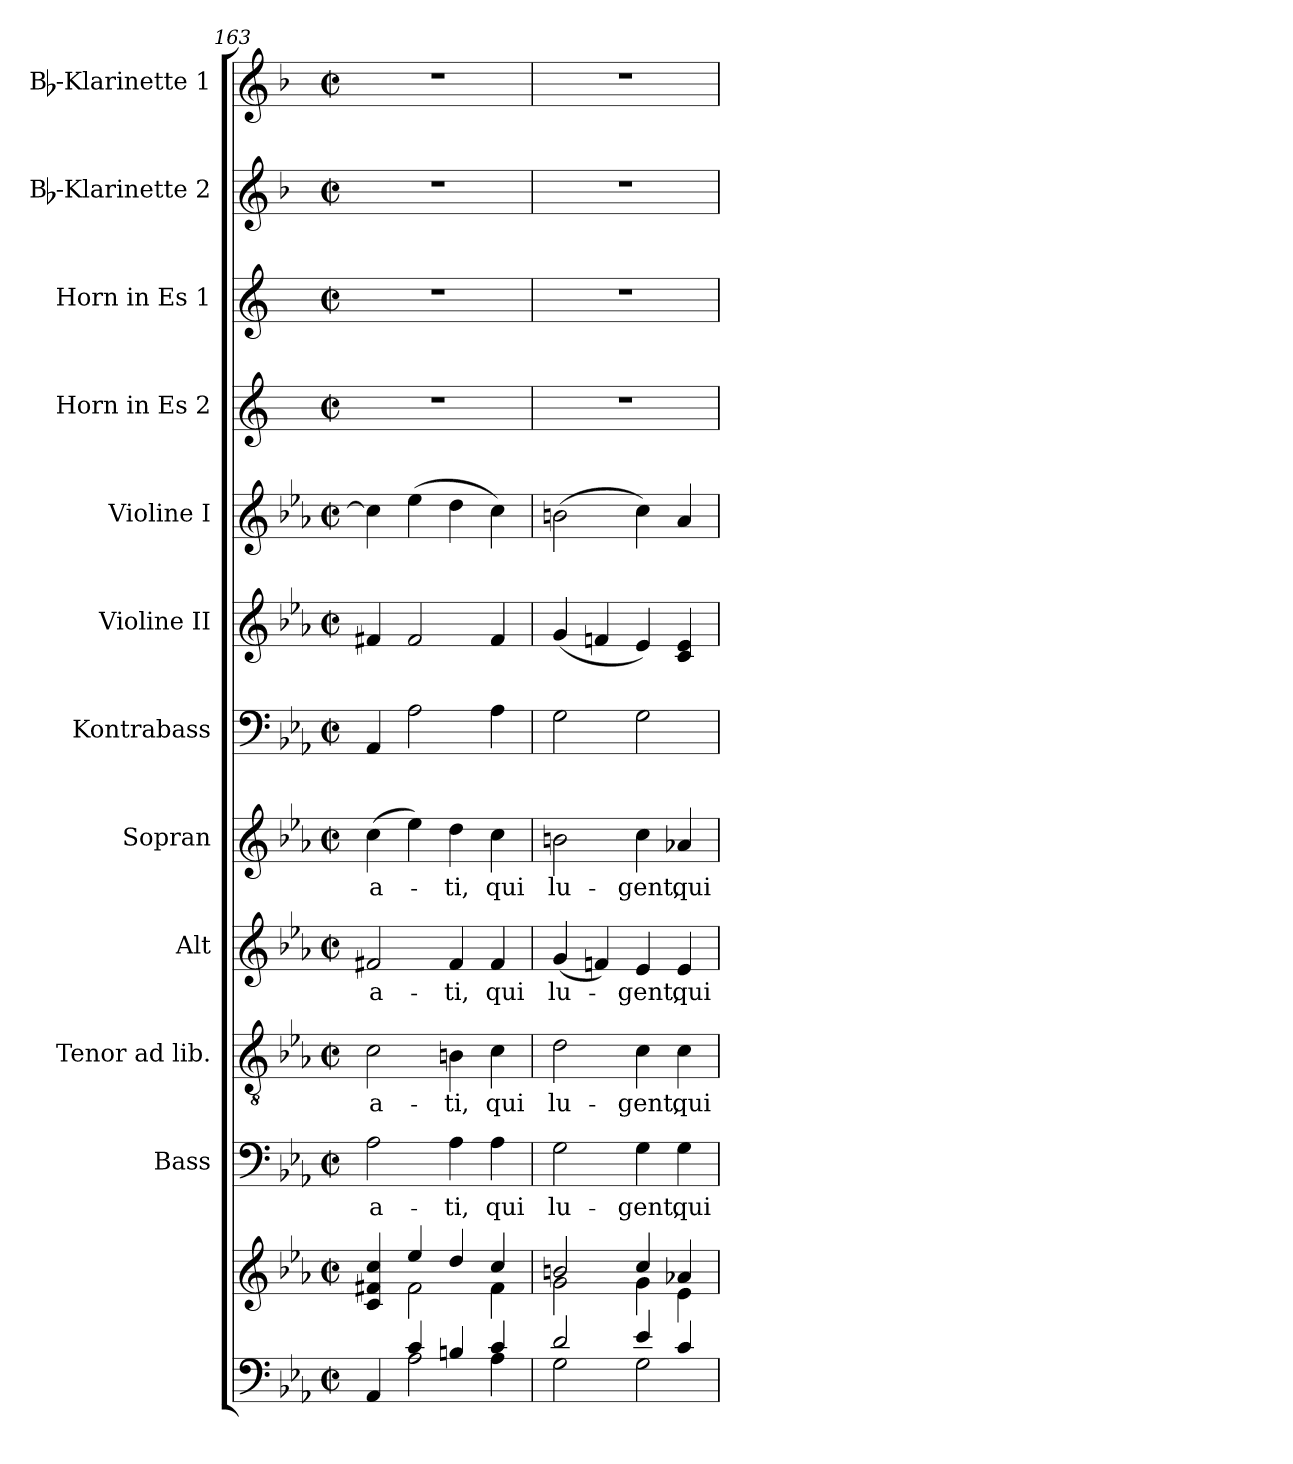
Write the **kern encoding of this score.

**kern	**kern	**kern	**text	**kern	**text	**kern	**text	**kern	**text	**kern	**kern	**kern	**kern	**kern	**kern	**kern
*part12	*part12	*part11	*part11	*part10	*part10	*part9	*part9	*part8	*part8	*part7	*part6	*part5	*part4	*part3	*part2	*part1
*staff13	*staff12	*staff11	*staff11	*staff10	*staff10	*staff9	*staff9	*staff8	*staff8	*staff7	*staff6	*staff5	*staff4	*staff3	*staff2	*staff1
*	*	*I"Bass	*	*I"Tenor ad lib.	*	*I"Alt	*	*I"Sopran	*	*I"Kontrabass	*I"Violine II	*I"Violine I	*I"Horn in Es 2	*I"Horn in Es 1	*I"Bb-Klarinette 2	*I"Bb-Klarinette 1
*	*	*I'B.	*	*I'T.	*	*I'A.	*	*I'S.	*	*I'Kb.	*I'Vl. II	*I'Vl. I	*	*	*I'Bb Kl. 2	*I'Bb Kl. 1
*clefF4	*clefG2	*clefF4	*	*clefGv2	*	*clefG2	*	*clefG2	*	*clefF4	*clefG2	*clefG2	*clefG2	*clefG2	*clefG2	*clefG2
*	*	*	*	*	*	*	*	*	*	*ITrd7c12	*	*	*ITrd5c9	*ITrd5c9	*ITrd1c2	*ITrd1c2
*k[b-e-a-]	*k[b-e-a-]	*k[b-e-a-]	*	*k[b-e-a-]	*	*k[b-e-a-]	*	*k[b-e-a-]	*	*k[b-e-a-]	*k[b-e-a-]	*k[b-e-a-]	*k[b-e-a-]	*k[b-e-a-]	*k[b-e-a-]	*k[b-e-a-]
*E-:	*E-:	*E-:	*	*E-:	*	*E-:	*	*E-:	*	*E-:	*E-:	*E-:	*E-:	*E-:	*E-:	*E-:
*M2/2	*M2/2	*M2/2	*	*M2/2	*	*M2/2	*	*M2/2	*	*M2/2	*M2/2	*M2/2	*M2/2	*M2/2	*M2/2	*M2/2
*met(c|)	*met(c|)	*met(c|)	*	*met(c|)	*	*met(c|)	*	*met(c|)	*	*met(c|)	*met(c|)	*met(c|)	*met(c|)	*met(c|)	*met(c|)	*met(c|)
=163	=163	=163	=163	=163	=163	=163	=163	=163	=163	=163	=163	=163	=163	=163	=163	=163
*^	*^	*	*	*	*	*	*	*	*	*	*	*	*	*	*	*
!	!	!	!	!	!LO:LY:b	!	!LO:LY:b	!	!LO:LY:b	!	!LO:LY:b	!	!	!	!	!	!	!
4AA-/	4ryy	4c/ 4f#X/ 4cc/	4ryy	2A-\	-a-	2c\	-a-	2f#X/	-a-	(>4cc\	-a-	4AAA-/	4f#X/	4cc\]	1r	1r	1r	1r
4c/	2A-\	4ee-/	2f#\	.	.	.	.	.	.	4ee-\)	.	2AA-\	2f#/	(>4ee-\	.	.	.	.
!	!	!	!	!	!LO:LY:b	!	!LO:LY:b	!	!LO:LY:b	!	!LO:LY:b	!	!	!	!	!	!	!
4Bn/	.	4dd/	.	4A-\	-ti,	4Bn\	-ti,	4f#/	-ti,	4dd\	-ti,	.	.	4dd\	.	.	.	.
!	!	!	!	!	!LO:LY:b	!	!LO:LY:b	!	!LO:LY:b	!	!LO:LY:b	!	!	!	!	!	!	!
4c/	4A-\	4cc/	4f#\	4A-\	qui	4c\	qui	4f#/	qui	4cc\	qui	4AA-\	4f#/	4cc\)	.	.	.	.
=164	=164	=164	=164	=164	=164	=164	=164	=164	=164	=164	=164	=164	=164	=164	=164	=164	=164	=164
!	!	!	!	!	!LO:LY:b	!	!LO:LY:b	!	!LO:LY:b	!	!LO:LY:b	!	!	!	!	!	!	!
2d/	2G\	2bn/	2g\	2G\	lu-	2d\	lu-	(<4g/	lu-	2bn\	lu-	2GG\	(<4g/	(>2bn\	1r	1r	1r	1r
.	.	.	.	.	.	.	.	4fn/)	.	.	.	.	4fn/	.	.	.	.	.
!	!	!	!	!	!LO:LY:b	!	!LO:LY:b	!	!LO:LY:b	!	!LO:LY:b	!	!	!	!	!	!	!
4e-/	2G\	4cc/	4g\	4G\	-gent,	4c\	-gent,	4e-/	-gent,	4cc\	-gent,	2GG\	4e-/)	4cc\)	.	.	.	.
!	!	!	!	!	!LO:LY:b	!	!LO:LY:b	!	!LO:LY:b	!	!LO:LY:b	!	!	!	!	!	!	!
4c/	.	4a-X/	4e-\	4G\	qui	4c\	qui	4e-/	qui	4a-X/	qui	.	4c/ 4e-/	4a-/	.	.	.	.
*v	*v	*	*	*	*	*	*	*	*	*	*	*	*	*	*	*	*	*
*	*v	*v	*	*	*	*	*	*	*	*	*	*	*	*	*	*	*
=	=	=	=	=	=	=	=	=	=	=	=	=	=	=	=	=
*-	*-	*-	*-	*-	*-	*-	*-	*-	*-	*-	*-	*-	*-	*-	*-	*-
